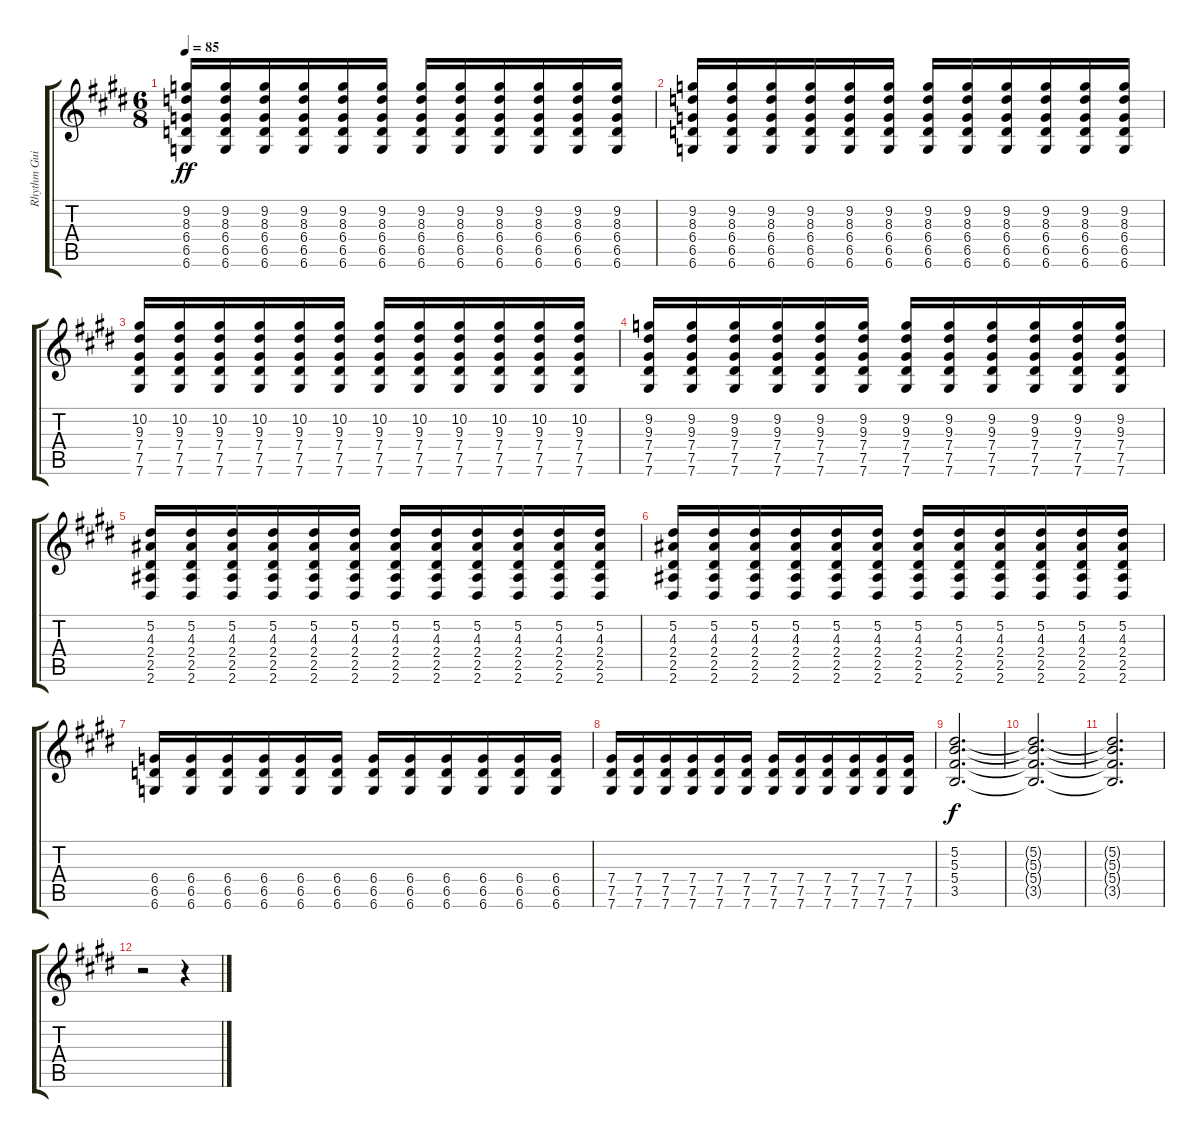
\track ("Rhythm Guitar 1" "Rhythm Gui") {instrument distortionguitar}
\staff {score tabs}
\tuning (Eb4 Bb3 Gb3 Db3 Ab2 Db2) {hide}
\ts (6 8)
\tempo 85
\clef g2
\ks c#minor
(9.2 8.3 6.4 6.5 6.6).16{dy ff} (9.2 8.3 6.4 6.5 6.6).16 (9.2 8.3 6.4 6.5 6.6).16 (9.2 8.3 6.4 6.5 6.6).16 (9.2 8.3 6.4 6.5 6.6).16 (9.2 8.3 6.4 6.5 6.6).16 (9.2 8.3 6.4 6.5 6.6).16 (9.2 8.3 6.4 6.5 6.6).16 (9.2 8.3 6.4 6.5 6.6).16 (9.2 8.3 6.4 6.5 6.6).16 (9.2 8.3 6.4 6.5 6.6).16 (9.2 8.3 6.4 6.5 6.6).16 |
\ks e
(9.2 8.3 6.4 6.5 6.6).16 (9.2 8.3 6.4 6.5 6.6).16 (9.2 8.3 6.4 6.5 6.6).16 (9.2 8.3 6.4 6.5 6.6).16 (9.2 8.3 6.4 6.5 6.6).16 (9.2 8.3 6.4 6.5 6.6).16 (9.2 8.3 6.4 6.5 6.6).16 (9.2 8.3 6.4 6.5 6.6).16 (9.2 8.3 6.4 6.5 6.6).16 (9.2 8.3 6.4 6.5 6.6).16 (9.2 8.3 6.4 6.5 6.6).16 (9.2 8.3 6.4 6.5 6.6).16 |
(10.2 9.3 7.4 7.5 7.6).16 (10.2 9.3 7.4 7.5 7.6).16 (10.2 9.3 7.4 7.5 7.6).16 (10.2 9.3 7.4 7.5 7.6).16 (10.2 9.3 7.4 7.5 7.6).16 (10.2 9.3 7.4 7.5 7.6).16 (10.2 9.3 7.4 7.5 7.6).16 (10.2 9.3 7.4 7.5 7.6).16 (10.2 9.3 7.4 7.5 7.6).16 (10.2 9.3 7.4 7.5 7.6).16 (10.2 9.3 7.4 7.5 7.6).16 (10.2 9.3 7.4 7.5 7.6).16 |
\ks c#minor
(9.2 9.3 7.4 7.5 7.6).16 (9.2 9.3 7.4 7.5 7.6).16 (9.2 9.3 7.4 7.5 7.6).16 (9.2 9.3 7.4 7.5 7.6).16 (9.2 9.3 7.4 7.5 7.6).16 (9.2 9.3 7.4 7.5 7.6).16 (9.2 9.3 7.4 7.5 7.6).16 (9.2 9.3 7.4 7.5 7.6).16 (9.2 9.3 7.4 7.5 7.6).16 (9.2 9.3 7.4 7.5 7.6).16 (9.2 9.3 7.4 7.5 7.6).16 (9.2 9.3 7.4 7.5 7.6).16 |
(5.2 4.3 2.4 2.5 2.6).16 (5.2 4.3 2.4 2.5 2.6).16 (5.2 4.3 2.4 2.5 2.6).16 (5.2 4.3 2.4 2.5 2.6).16 (5.2 4.3 2.4 2.5 2.6).16 (5.2 4.3 2.4 2.5 2.6).16 (5.2 4.3 2.4 2.5 2.6).16 (5.2 4.3 2.4 2.5 2.6).16 (5.2 4.3 2.4 2.5 2.6).16 (5.2 4.3 2.4 2.5 2.6).16 (5.2 4.3 2.4 2.5 2.6).16 (5.2 4.3 2.4 2.5 2.6).16 |
\ks e
(5.2 4.3 2.4 2.5 2.6).16 (5.2 4.3 2.4 2.5 2.6).16 (5.2 4.3 2.4 2.5 2.6).16 (5.2 4.3 2.4 2.5 2.6).16 (5.2 4.3 2.4 2.5 2.6).16 (5.2 4.3 2.4 2.5 2.6).16 (5.2 4.3 2.4 2.5 2.6).16 (5.2 4.3 2.4 2.5 2.6).16 (5.2 4.3 2.4 2.5 2.6).16 (5.2 4.3 2.4 2.5 2.6).16 (5.2 4.3 2.4 2.5 2.6).16 (5.2 4.3 2.4 2.5 2.6).16 |
\ks c#minor
(6.4 6.5 6.6).16 (6.4 6.5 6.6).16 (6.4 6.5 6.6).16 (6.4 6.5 6.6).16 (6.4 6.5 6.6).16 (6.4 6.5 6.6).16 (6.4 6.5 6.6).16 (6.4 6.5 6.6).16 (6.4 6.5 6.6).16 (6.4 6.5 6.6).16 (6.4 6.5 6.6).16 (6.4 6.5 6.6).16 |
(7.4 7.5 7.6).16 (7.4 7.5 7.6).16 (7.4 7.5 7.6).16 (7.4 7.5 7.6).16 (7.4 7.5 7.6).16 (7.4 7.5 7.6).16 (7.4 7.5 7.6).16 (7.4 7.5 7.6).16 (7.4 7.5 7.6).16 (7.4 7.5 7.6).16 (7.4 7.5 7.6).16 (7.4 7.5 7.6).16 |
\ks e
(5.2 5.3 5.4 3.5).2{d dy f} |
\ks c#minor
(5.2{t} 5.3{t} 5.4{t} 3.5{t}).2{d} |
(5.2{t} 5.3{t} 5.4{t} 3.5{t}).2{d} |
r.2 r.4
